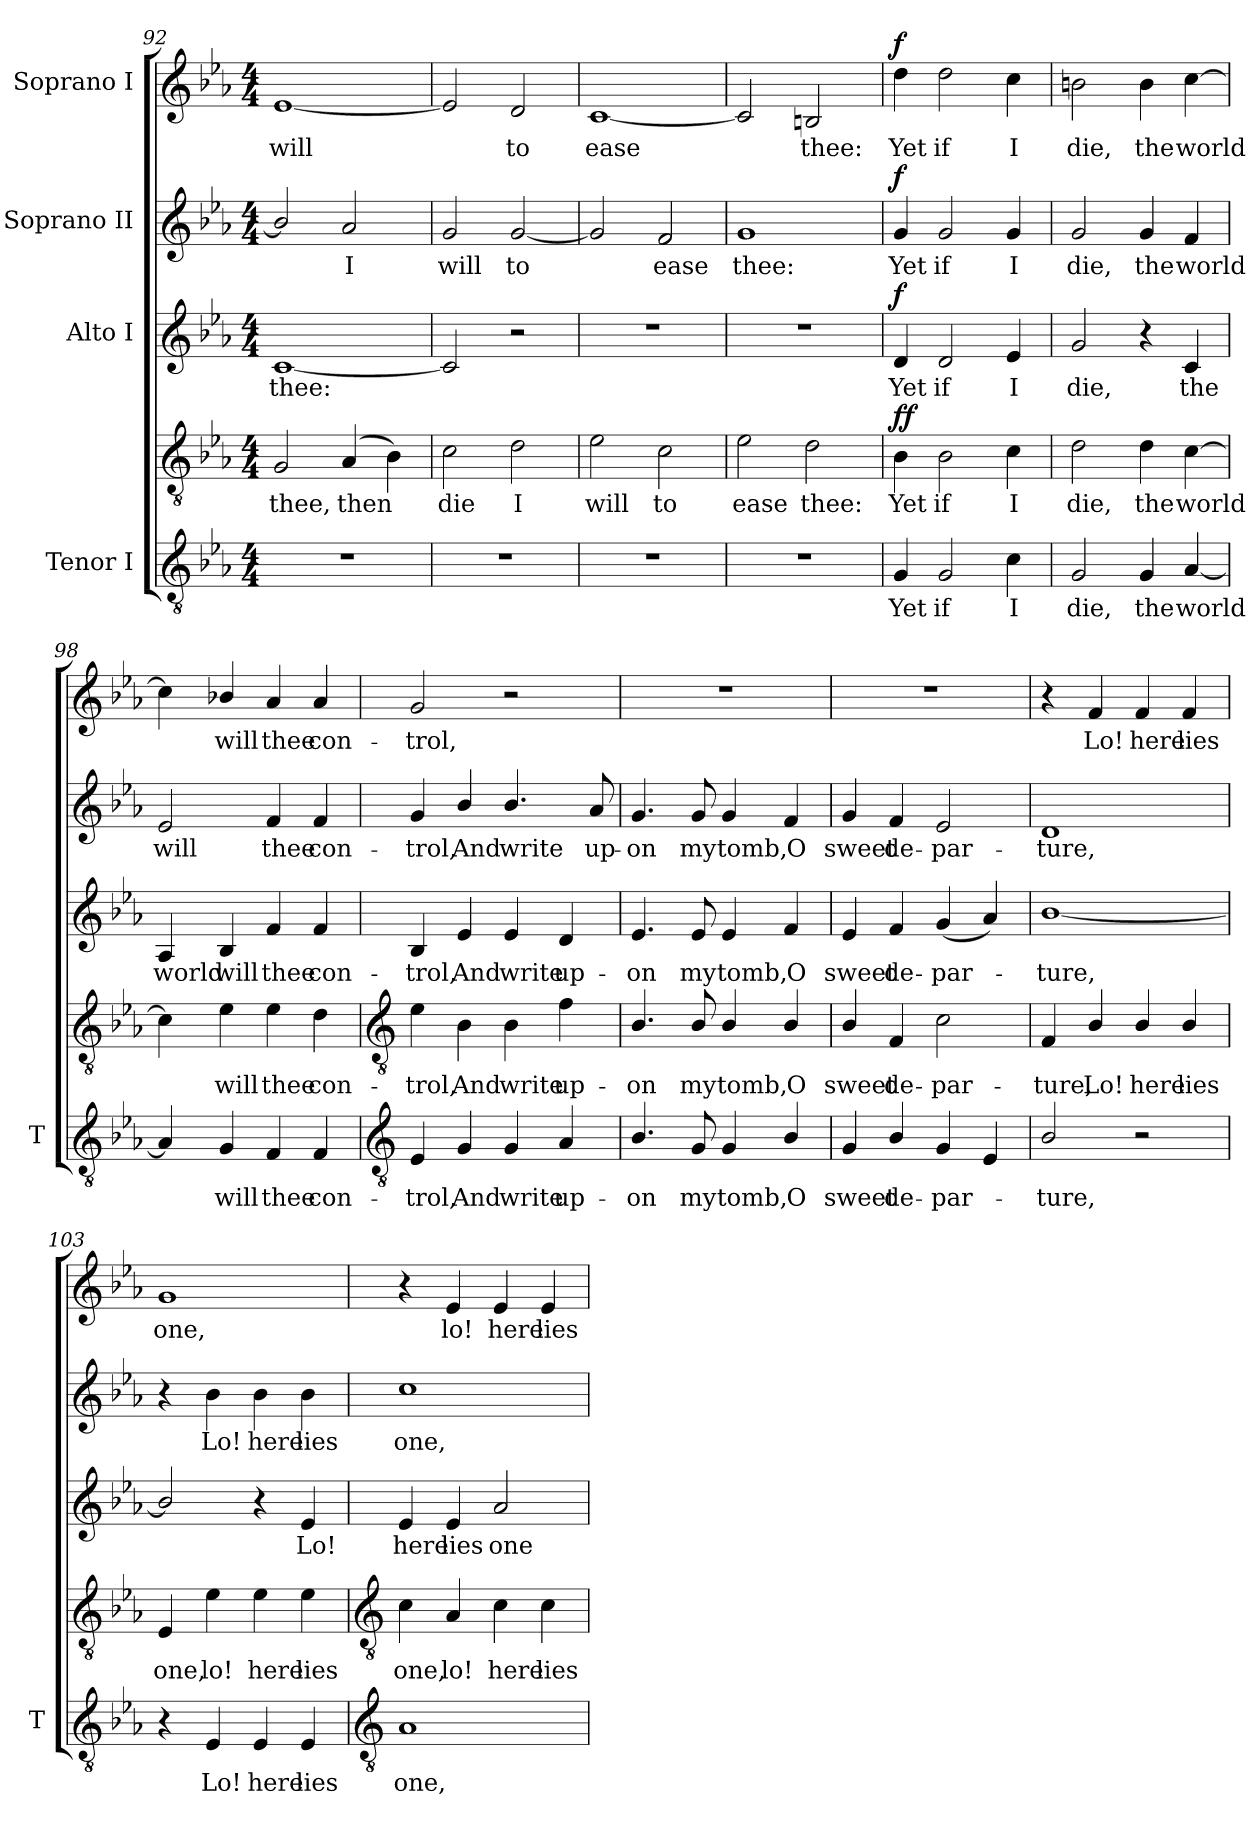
**kern	**text	**kern	**text	**dynam	**kern	**text	**dynam	**kern	**text	**dynam	**kern	**text	**dynam
*part4	*part4	*part4	*part4	*part4	*part3	*part3	*part3	*part2	*part2	*part2	*part1	*part1	*part1
*staff5	*staff5	*staff4	*staff4	*staff4/5	*staff3	*staff3	*staff3	*staff2	*staff2	*staff2	*staff1	*staff1	*staff1
*I"Tenor I	*	*	*	*	*I"Alto I	*	*	*I"Soprano II	*	*	*I"Soprano I	*	*
*I'T	*	*	*	*	*	*	*	*	*	*	*	*	*
!!LO:LB:g=z
*clefGv2	*	*clefGv2	*	*	*clefG2	*	*	*clefG2	*	*	*clefG2	*	*
*k[b-e-a-]	*	*k[b-e-a-]	*	*	*k[b-e-a-]	*	*	*k[b-e-a-]	*	*	*k[b-e-a-]	*	*
*E-:	*	*E-:	*	*	*E-:	*	*	*E-:	*	*	*E-:	*	*
*M4/4	*	*M4/4	*	*	*M4/4	*	*	*M4/4	*	*	*M4/4	*	*
=92	=92	=92	=92	=92	=92	=92	=92	=92	=92	=92	=92	=92	=92
!	!	!	!LO:LY:b	!	!	!LO:LY:b	!	!	!	!	!	!LO:LY:b	!
1r	.	2G	thee,	.	[1c	thee:	.	2b-/]	.	.	[1e-	will	.
!	!	!	!LO:LY:b	!	!	!	!	!	!LO:LY:b	!	!	!	!
.	.	(<4A-	then	.	.	.	.	2a-	I	.	.	.	.
.	.	4B-)	.	.	.	.	.	.	.	.	.	.	.
=93	=93	=93	=93	=93	=93	=93	=93	=93	=93	=93	=93	=93	=93
!	!	!	!LO:LY:b	!	!	!	!	!	!LO:LY:b	!	!	!	!
1r	.	2c	die	.	2c]	.	.	2g	will	.	2e-]	.	.
!	!	!	!LO:LY:b	!	!	!	!	!	!LO:LY:b	!	!	!LO:LY:b	!
.	.	2d	I	.	2r	.	.	[2g	to	.	2d	to	.
=94	=94	=94	=94	=94	=94	=94	=94	=94	=94	=94	=94	=94	=94
!	!	!	!LO:LY:b	!	!	!	!	!	!	!	!	!LO:LY:b	!
1r	.	2e-	will	.	1r	.	.	2g]	.	.	[1c	ease	.
!	!	!	!LO:LY:b	!	!	!	!	!	!LO:LY:b	!	!	!	!
.	.	2c	to	.	.	.	.	2f	ease	.	.	.	.
=95	=95	=95	=95	=95	=95	=95	=95	=95	=95	=95	=95	=95	=95
!	!	!	!LO:LY:b	!	!	!	!	!	!LO:LY:b	!	!	!	!
1r	.	2e-	ease	.	1r	.	.	1g	thee:	.	2c]	.	.
!	!	!	!LO:LY:b	!	!	!	!	!	!	!	!	!LO:LY:b	!
.	.	2d	thee:	.	.	.	.	.	.	.	2Bn	thee:	.
=96	=96	=96	=96	=96	=96	=96	=96	=96	=96	=96	=96	=96	=96
!	!LO:LY:b	!	!LO:LY:b	!LO:DY:b=2	!	!LO:LY:b	!	!	!LO:LY:b	!	!	!LO:LY:b	!
!	!	!	!	!LO:DY:n=1:b	!	!	!LO:DY:b	!	!	!LO:DY:b	!	!	!LO:DY:b
4G	Yet	4B-	Yet	f f	4d	Yet	f	4g	Yet	f	4dd	Yet	f
!	!LO:LY:b	!	!LO:LY:b	!	!	!LO:LY:b	!	!	!LO:LY:b	!	!	!LO:LY:b	!
2G	if	2B-	if	.	2d	if	.	2g	if	.	2dd	if	.
!	!LO:LY:b	!	!LO:LY:b	!	!	!LO:LY:b	!	!	!LO:LY:b	!	!	!LO:LY:b	!
4c	I	4c	I	.	4e-	I	.	4g	I	.	4cc	I	.
=97	=97	=97	=97	=97	=97	=97	=97	=97	=97	=97	=97	=97	=97
!	!LO:LY:b	!	!LO:LY:b	!	!	!LO:LY:b	!	!	!LO:LY:b	!	!	!LO:LY:b	!
2G	die,	2d	die,	.	2g	die,	.	2g	die,	.	2bn	die,	.
!	!LO:LY:b	!	!LO:LY:b	!	!	!	!	!	!LO:LY:b	!	!	!LO:LY:b	!
4G	the	4d	the	.	4r	.	.	4g	the	.	4b	the	.
!	!LO:LY:b	!	!LO:LY:b	!	!	!LO:LY:b	!	!	!LO:LY:b	!	!	!LO:LY:b	!
[4A-	world	[4c	world	.	4c	the	.	4f	world	.	[4cc	world	.
=98	=98	=98	=98	=98	=98	=98	=98	=98	=98	=98	=98	=98	=98
!	!	!	!	!	!	!LO:LY:b	!	!	!LO:LY:b	!	!	!	!
4A-]	.	4c]	.	.	4A-	world	.	2e-	will	.	4cc]	.	.
!	!LO:LY:b	!	!LO:LY:b	!	!	!LO:LY:b	!	!	!	!	!	!LO:LY:b	!
4G	-will	4e-	will	.	4B-	will	.	.	.	.	4b-X/	will	.
!	!LO:LY:b	!	!LO:LY:b	!	!	!LO:LY:b	!	!	!LO:LY:b	!	!	!LO:LY:b	!
4F	thee	4e-	thee	.	4f	thee	.	4f	thee	.	4a-	thee	.
!	!LO:LY:b	!	!LO:LY:b	!	!	!LO:LY:b	!	!	!LO:LY:b	!	!	!LO:LY:b	!
4F	con-	4d	con-	.	4f	con-	.	4f	con-	.	4a-	con-	.
!!LO:LB:g=z
=99	=99	=99	=99	=99	=99	=99	=99	=99	=99	=99	=99	=99	=99
*clefGv2	*	*clefGv2	*	*	*	*	*	*	*	*	*	*	*
!	!LO:LY:b	!	!LO:LY:b	!	!	!LO:LY:b	!	!	!LO:LY:b	!	!	!LO:LY:b	!
4E-	-trol,	4e-	-trol,	.	4B-	-trol,	.	4g	-trol,	.	2g	-trol,	.
!	!LO:LY:b	!	!LO:LY:b	!	!	!LO:LY:b	!	!	!LO:LY:b	!	!	!	!
4G	And	4B-	And	.	4e-	And	.	4b-/	And	.	.	.	.
!	!LO:LY:b	!	!LO:LY:b	!	!	!LO:LY:b	!	!	!LO:LY:b	!	!	!	!
4G	write	4B-	write	.	4e-	write	.	4.b-/	write	.	2r	.	.
!	!LO:LY:b	!	!LO:LY:b	!	!	!LO:LY:b	!	!	!	!	!	!	!
4A-	up-	4f	up-	.	4d	up-	.	.	.	.	.	.	.
!	!	!	!	!	!	!	!	!	!LO:LY:b	!	!	!	!
.	.	.	.	.	.	.	.	8a-	up-	.	.	.	.
=100	=100	=100	=100	=100	=100	=100	=100	=100	=100	=100	=100	=100	=100
!	!LO:LY:b	!	!LO:LY:b	!	!	!LO:LY:b	!	!	!LO:LY:b	!	!	!	!
4.B-/	on	4.B-/	-on	.	4.e-	-on	.	4.g	-on	.	1r	.	.
!	!LO:LY:b	!	!LO:LY:b	!	!	!LO:LY:b	!	!	!LO:LY:b	!	!	!	!
8G	my	8B-/	my	.	8e-	my	.	8g	my	.	.	.	.
!	!LO:LY:b	!	!LO:LY:b	!	!	!LO:LY:b	!	!	!LO:LY:b	!	!	!	!
4G	tomb,	4B-/	tomb,	.	4e-	tomb,	.	4g	tomb,	.	.	.	.
!	!LO:LY:b	!	!LO:LY:b	!	!	!LO:LY:b	!	!	!LO:LY:b	!	!	!	!
4B-/	O	4B-/	O	.	4f	O	.	4f	O	.	.	.	.
=101	=101	=101	=101	=101	=101	=101	=101	=101	=101	=101	=101	=101	=101
!	!LO:LY:b	!	!LO:LY:b	!	!	!LO:LY:b	!	!	!LO:LY:b	!	!	!	!
4G	-sweet	4B-/	sweet	.	4e-	sweet	.	4g	sweet	.	1r	.	.
!	!LO:LY:b	!	!LO:LY:b	!	!	!LO:LY:b	!	!	!LO:LY:b	!	!	!	!
4B-/	de-	4F	de-	.	4f	de-	.	4f	de-	.	.	.	.
!	!LO:LY:b	!	!LO:LY:b	!	!	!LO:LY:b	!	!	!LO:LY:b	!	!	!	!
4G	-par-	2c	-par-	.	(<4g	-par-	.	2e-	-par-	.	.	.	.
4E-	.	.	.	.	4a-)	.	.	.	.	.	.	.	.
=102	=102	=102	=102	=102	=102	=102	=102	=102	=102	=102	=102	=102	=102
!	!LO:LY:b	!	!LO:LY:b	!	!	!LO:LY:b	!	!	!LO:LY:b	!	!	!	!
2B-/	ture,	4F	ture,	.	[1b-/	ture,	.	1d	-ture,	.	4r	.	.
!	!	!	!LO:LY:b	!	!	!	!	!	!	!	!	!LO:LY:b	!
.	.	4B-/	Lo!	.	.	.	.	.	.	.	4f	Lo!	.
!	!	!	!LO:LY:b	!	!	!	!	!	!	!	!	!LO:LY:b	!
2r	.	4B-/	here	.	.	.	.	.	.	.	4f	here	.
!	!	!	!LO:LY:b	!	!	!	!	!	!	!	!	!LO:LY:b	!
.	.	4B-/	lies	.	.	.	.	.	.	.	4f	lies	.
=103	=103	=103	=103	=103	=103	=103	=103	=103	=103	=103	=103	=103	=103
!	!	!	!LO:LY:b	!	!	!	!	!	!	!	!	!LO:LY:b	!
4r	.	4E-	one,	.	2b-/]	.	.	4r	.	.	1g	one,	.
!	!LO:LY:b	!	!LO:LY:b	!	!	!	!	!	!LO:LY:b	!	!	!	!
4E-	Lo!	4e-	lo!	.	.	.	.	4b-	Lo!	.	.	.	.
!	!LO:LY:b	!	!LO:LY:b	!	!	!	!	!	!LO:LY:b	!	!	!	!
4E-	here	4e-	here	.	4r	.	.	4b-	here	.	.	.	.
!	!LO:LY:b	!	!LO:LY:b	!	!	!LO:LY:b	!	!	!LO:LY:b	!	!	!	!
4E-	lies	4e-	lies	.	4e-	Lo!	.	4b-	lies	.	.	.	.
!!LO:LB:g=z
=104	=104	=104	=104	=104	=104	=104	=104	=104	=104	=104	=104	=104	=104
*clefGv2	*	*clefGv2	*	*	*	*	*	*	*	*	*	*	*
!	!LO:LY:b	!	!LO:LY:b	!	!	!LO:LY:b	!	!	!LO:LY:b	!	!	!	!
1A-	one,	4c	one,	.	4e-	here	.	1cc	one,	.	4r	.	.
!	!	!	!LO:LY:b	!	!	!LO:LY:b	!	!	!	!	!	!LO:LY:b	!
.	.	4A-	lo!	.	4e-	lies	.	.	.	.	4e-	lo!	.
!	!	!	!LO:LY:b	!	!	!LO:LY:b	!	!	!	!	!	!LO:LY:b	!
.	.	4c	here	.	2a-	one	.	.	.	.	4e-	here	.
!	!	!	!LO:LY:b	!	!	!	!	!	!	!	!	!LO:LY:b	!
.	.	4c	lies	.	.	.	.	.	.	.	4e-	lies	.
=	=	=	=	=	=	=	=	=	=	=	=	=	=
*-	*-	*-	*-	*-	*-	*-	*-	*-	*-	*-	*-	*-	*-
